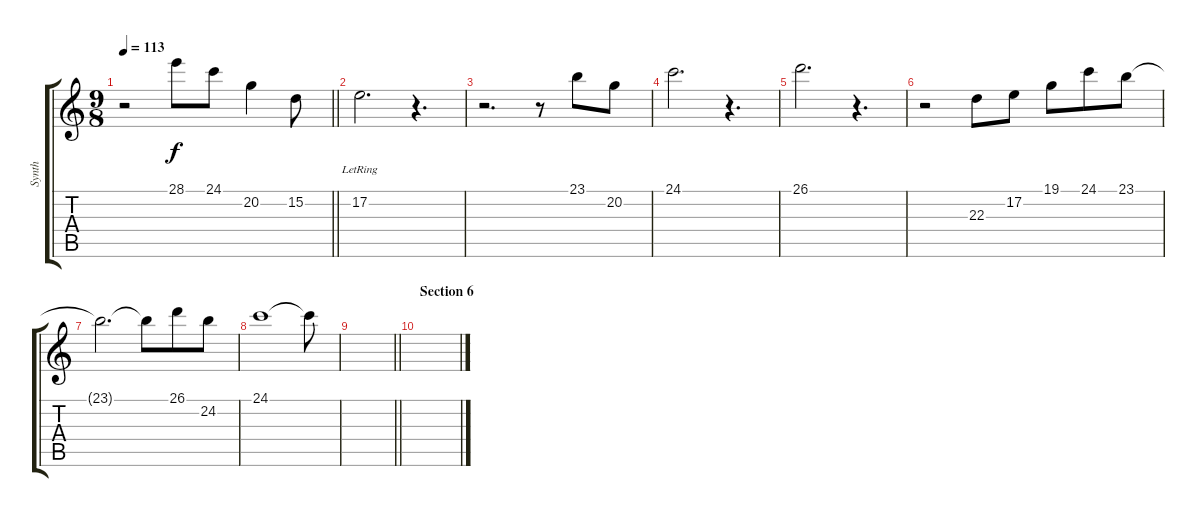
\track ("Synth" "Synth") {instrument pad1newage}
\staff {score tabs}
\tuning (C4 B3 E3 C3 G2 C2) {hide}
\ts (9 8)
\tempo 113
\clef g2
\barLineRight lightlight
\ks c
r.2{dy f} 28.1.8 24.1.8 20.2.4 15.2.8 |
17.2{lr}.2{d} r.4{d} |
r.2{d} r.8 23.1.8 20.2.8 |
24.1.2{d} r.4{d} |
26.1.2{d} r.4{d} |
r.2 22.3.8 17.2.8 19.1.8 24.1.8 23.1.8 |
23.1{t}.2{d} 23.1{t}.8 26.1.8 24.2.8 |
24.1.1 24.1{t}.8 |
\barLineRight lightlight
|
\section ("" "Section 6")
